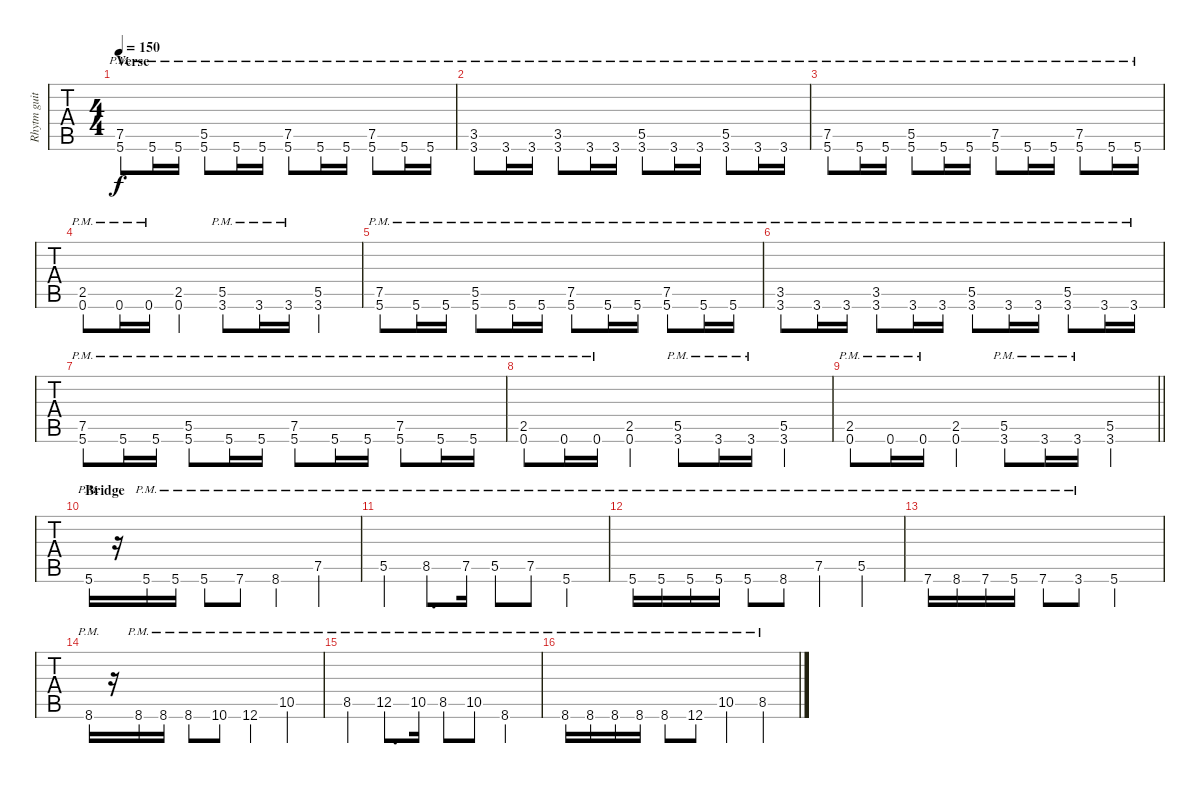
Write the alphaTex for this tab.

\track ("Rhytm guitar" "Rhytm guit") {instrument distortionguitar}
\staff {tabs}
\tuning (D4 A3 F3 C3 G2 D2) {hide}
\ts (4 4)
\section ("" "Verse")
\tempo 150
\clef g2
\ks c
(7.5 5.6{pm}).8{dy f} 5.6{pm}.16 5.6{pm}.16 (5.5 5.6{pm}).8 5.6{pm}.16 5.6{pm}.16 (7.5 5.6{pm}).8 5.6{pm}.16 5.6{pm}.16 (7.5 5.6{pm}).8 5.6{pm}.16 5.6{pm}.16 |
(3.5 3.6{pm}).8 3.6{pm}.16 3.6{pm}.16 (3.5 3.6{pm}).8 3.6{pm}.16 3.6{pm}.16 (5.5 3.6{pm}).8 3.6{pm}.16 3.6{pm}.16 (5.5{pm} 3.6{pm}).8 3.6{pm}.16 3.6{pm}.16 |
(7.5 5.6{pm}).8 5.6{pm}.16 5.6{pm}.16 (5.5 5.6{pm}).8 5.6{pm}.16 5.6{pm}.16 (7.5 5.6{pm}).8 5.6{pm}.16 5.6{pm}.16 (7.5 5.6{pm}).8 5.6{pm}.16 5.6{pm}.16 |
(2.5{pm} 0.6{pm}).8 0.6{pm}.16 0.6{pm}.16 (2.5 0.6).4 (5.5{pm} 3.6{pm}).8 3.6{pm}.16 3.6{pm}.16 (5.5 3.6).4 |
(7.5 5.6{pm}).8 5.6{pm}.16 5.6{pm}.16 (5.5 5.6{pm}).8 5.6{pm}.16 5.6{pm}.16 (7.5 5.6{pm}).8 5.6{pm}.16 5.6{pm}.16 (7.5 5.6{pm}).8 5.6{pm}.16 5.6{pm}.16 |
(3.5 3.6{pm}).8 3.6{pm}.16 3.6{pm}.16 (3.5 3.6{pm}).8 3.6{pm}.16 3.6{pm}.16 (5.5 3.6{pm}).8 3.6{pm}.16 3.6{pm}.16 (5.5{pm} 3.6{pm}).8 3.6{pm}.16 3.6{pm}.16 |
(7.5 5.6{pm}).8 5.6{pm}.16 5.6{pm}.16 (5.5 5.6{pm}).8 5.6{pm}.16 5.6{pm}.16 (7.5 5.6{pm}).8 5.6{pm}.16 5.6{pm}.16 (7.5 5.6{pm}).8 5.6{pm}.16 5.6{pm}.16 |
(2.5{pm} 0.6{pm}).8 0.6{pm}.16 0.6{pm}.16 (2.5 0.6).4 (5.5{pm} 3.6{pm}).8 3.6{pm}.16 3.6{pm}.16 (5.5 3.6).4 |
\barLineRight lightlight
(2.5{pm} 0.6{pm}).8 0.6{pm}.16 0.6{pm}.16 (2.5 0.6).4 (5.5{pm} 3.6{pm}).8 3.6{pm}.16 3.6{pm}.16 (5.5 3.6).4 |
\section ("" "Bridge")
5.6{pm}.16 r.16 5.6{pm}.16 5.6{pm}.16 5.6{pm}.8 7.6{pm}.8 8.6{pm}.4 7.5{pm}.4 |
5.5{pm}.4 8.5{pm}.8{d} 7.5{pm}.16 5.5{pm}.8 7.5{pm}.8 5.6{pm}.4 |
5.6{pm}.16 5.6{pm}.16 5.6{pm}.16 5.6{pm}.16 5.6{pm}.8 8.6{pm}.8 7.5{pm}.4 5.5{pm}.4 |
7.6{pm}.16 8.6{pm}.16 7.6{pm}.16 5.6{pm}.16 7.6{pm}.8 3.6{pm}.8 5.6.2 |
8.6{pm}.16 r.16 8.6{pm}.16 8.6{pm}.16 8.6{pm}.8 10.6{pm}.8 12.6{pm}.4 10.5{pm}.4 |
8.5{pm}.4 12.5{pm}.8{d} 10.5{pm}.16 8.5{pm}.8 10.5{pm}.8 8.6{pm}.4 |
8.6{pm}.16 8.6{pm}.16 8.6{pm}.16 8.6{pm}.16 8.6{pm}.8 12.6{pm}.8 10.5{pm}.4 8.5{pm}.4
